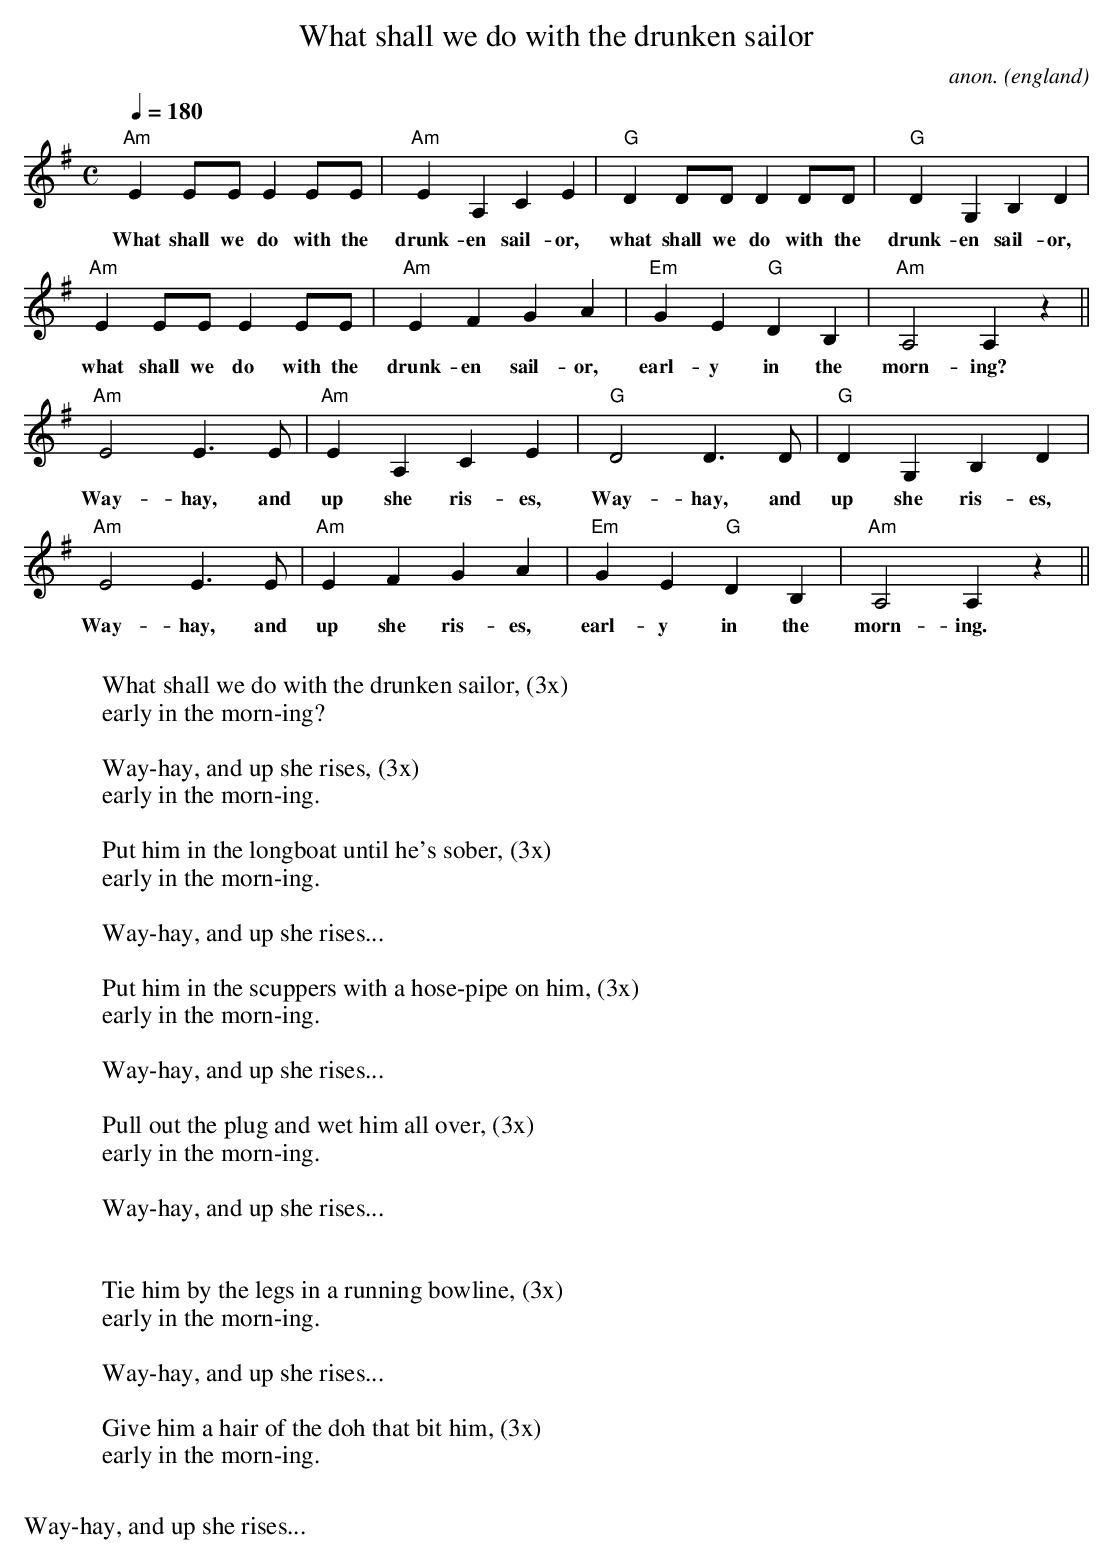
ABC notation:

X:1
T:What shall we do with the drunken sailor
O:england
C:anon.
M:C
L:1/8
Q:1/4=180
K:Ador
"Am"E2EE E2EE|"Am"E2A,2C2E2|"G"D2DD D2DD|"G"D2G,2B,2D2|
w:What shall we do with the drunk-en sail-or, what shall we do with the drunk-en sail-or,
"Am"E2EE E2EE|"Am"E2F2G2A2|"Em"G2E2 "G"D2B,2|"Am"A,4A,2 z2||
w:what shall we do with the drunk-en sail-or, earl-y in the morn-ing?
"Am"E4 E3E|"Am"E2A,2C2E2|"G"D4 D3D|"G"D2G,2B,2D2|
w:Way-hay, and up she ris-es, Way-hay, and up she ris-es,
"Am"E4 E3E|"Am"E2F2G2A2|"Em"G2E2 "G"D2B,2|"Am"A,4A,2 z2||
w:Way-hay, and up she ris-es, earl-y in the morn-ing.
W:
W:What shall we do with the drunken sailor, (3x)
W:early in the morn-ing?
W:
W:  Way-hay, and up she rises, (3x)
W:  early in the morn-ing.
W:
W:Put him in the longboat until he's sober, (3x)
W:early in the morn-ing.
W:
W:  Way-hay, and up she rises...
W:
W:Put him in the scuppers with a hose-pipe on him, (3x)
W:early in the morn-ing.
W:
W:  Way-hay, and up she rises...
W:
W:Pull out the plug and wet him all over, (3x)
W:early in the morn-ing.
W:
W:  Way-hay, and up she rises...
W:
W:
W:Tie him by the legs in a running bowline, (3x)
W:early in the morn-ing.
W:
W:  Way-hay, and up she rises...
W:
W:Give him a hair of the doh that bit him, (3x)
W:early in the morn-ing.
W:
W:  Way-hay, and up she rises...
